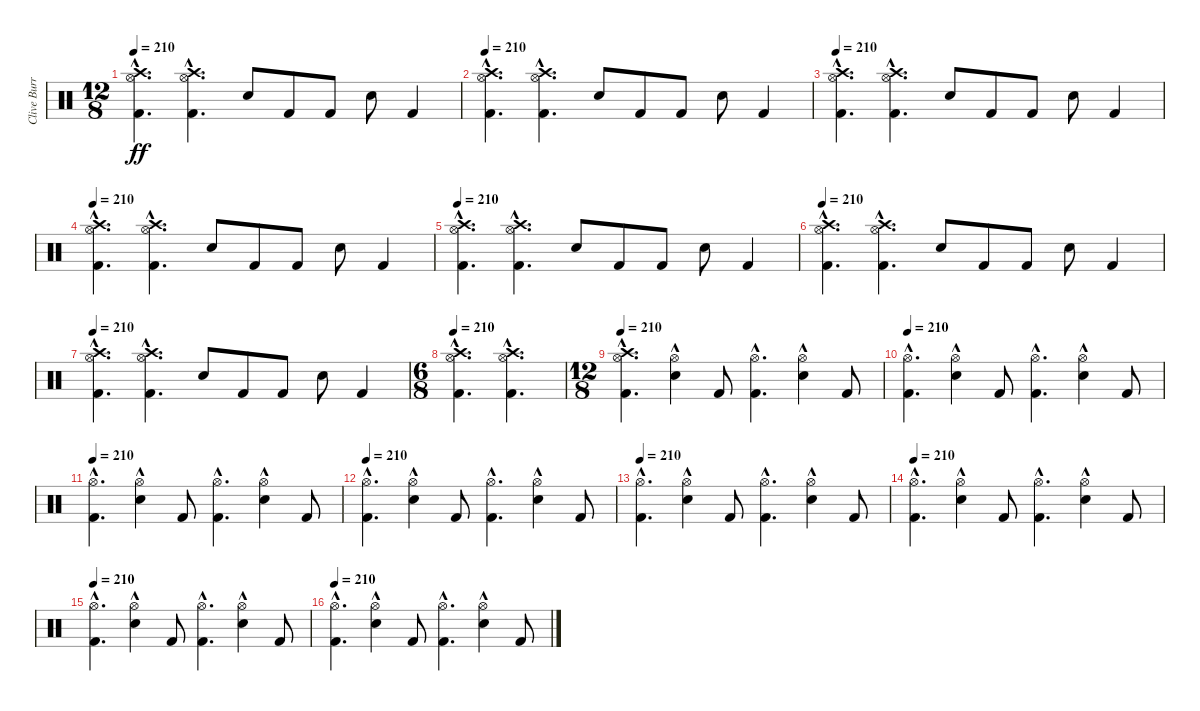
\track ("Clive Burr" "Clive Burr") {instrument percussion}
\staff {score}
\articulation defaults
\ts (12 8)
\tempo 210
\clef neutral
\ks c
("Kick (hit) 2"{hac} "Hi-Hat (open)"{hac} "Crash high (hit)"{hac}).4{d dy ff} ("Kick (hit) 2"{hac} "Hi-Hat (open)"{hac} "Crash high (hit)"{hac}).4{d} "Snare (hit) 2".8 "Kick (hit) 2".8 "Kick (hit) 2".8 "Snare (hit) 2".8 "Kick (hit) 2".4 |
\tempo 210
("Kick (hit) 2"{hac} "Hi-Hat (open)"{hac} "Crash high (hit)"{hac}).4{d} ("Kick (hit) 2"{hac} "Hi-Hat (open)"{hac} "Crash high (hit)"{hac}).4{d} "Snare (hit) 2".8 "Kick (hit) 2".8 "Kick (hit) 2".8 "Snare (hit) 2".8 "Kick (hit) 2".4 |
\tempo 210
("Kick (hit) 2"{hac} "Hi-Hat (open)"{hac} "Crash high (hit)"{hac}).4{d} ("Kick (hit) 2"{hac} "Hi-Hat (open)"{hac} "Crash high (hit)"{hac}).4{d} "Snare (hit) 2".8 "Kick (hit) 2".8 "Kick (hit) 2".8 "Snare (hit) 2".8 "Kick (hit) 2".4 |
\tempo 210
("Kick (hit) 2"{hac} "Hi-Hat (open)"{hac} "Crash high (hit)"{hac}).4{d} ("Kick (hit) 2"{hac} "Hi-Hat (open)"{hac} "Crash high (hit)"{hac}).4{d} "Snare (hit) 2".8 "Kick (hit) 2".8 "Kick (hit) 2".8 "Snare (hit) 2".8 "Kick (hit) 2".4 |
\tempo 210
("Kick (hit) 2"{hac} "Hi-Hat (open)"{hac} "Crash high (hit)"{hac}).4{d} ("Kick (hit) 2"{hac} "Hi-Hat (open)"{hac} "Crash high (hit)"{hac}).4{d} "Snare (hit) 2".8 "Kick (hit) 2".8 "Kick (hit) 2".8 "Snare (hit) 2".8 "Kick (hit) 2".4 |
\tempo 210
("Kick (hit) 2"{hac} "Hi-Hat (open)"{hac} "Crash high (hit)"{hac}).4{d} ("Kick (hit) 2"{hac} "Hi-Hat (open)"{hac} "Crash high (hit)"{hac}).4{d} "Snare (hit) 2".8 "Kick (hit) 2".8 "Kick (hit) 2".8 "Snare (hit) 2".8 "Kick (hit) 2".4 |
\tempo 210
("Kick (hit) 2"{hac} "Hi-Hat (open)"{hac} "Crash high (hit)"{hac}).4{d} ("Kick (hit) 2"{hac} "Hi-Hat (open)"{hac} "Crash high (hit)"{hac}).4{d} "Snare (hit) 2".8 "Kick (hit) 2".8 "Kick (hit) 2".8 "Snare (hit) 2".8 "Kick (hit) 2".4 |
\ts (6 8)
\tempo 210
("Kick (hit) 2"{hac} "Hi-Hat (open)"{hac} "Crash high (hit)"{hac}).4{d} ("Kick (hit) 2"{hac} "Hi-Hat (open)"{hac} "Crash high (hit)"{hac}).4{d} |
\ts (12 8)
\tempo 210
("Kick (hit) 2"{hac} "Hi-Hat (open)"{hac} "Crash high (hit)"{hac}).4{d} ("Snare (hit) 2"{hac} "Hi-Hat (open)").4 "Kick (hit) 2".8 ("Kick (hit) 2"{hac} "Hi-Hat (open)"{hac}).4{d} ("Snare (hit) 2"{hac} "Hi-Hat (open)").4 "Kick (hit) 2".8 |
\tempo 210
("Kick (hit) 2"{hac} "Hi-Hat (open)"{hac}).4{d} ("Snare (hit) 2"{hac} "Hi-Hat (open)").4 "Kick (hit) 2".8 ("Kick (hit) 2"{hac} "Hi-Hat (open)"{hac}).4{d} ("Snare (hit) 2"{hac} "Hi-Hat (open)").4 "Kick (hit) 2".8 |
\tempo 210
("Kick (hit) 2"{hac} "Hi-Hat (open)"{hac}).4{d} ("Snare (hit) 2"{hac} "Hi-Hat (open)").4 "Kick (hit) 2".8 ("Kick (hit) 2"{hac} "Hi-Hat (open)"{hac}).4{d} ("Snare (hit) 2"{hac} "Hi-Hat (open)").4 "Kick (hit) 2".8 |
\tempo 210
("Kick (hit) 2"{hac} "Hi-Hat (open)"{hac}).4{d} ("Snare (hit) 2"{hac} "Hi-Hat (open)").4 "Kick (hit) 2".8 ("Kick (hit) 2"{hac} "Hi-Hat (open)"{hac}).4{d} ("Snare (hit) 2"{hac} "Hi-Hat (open)").4 "Kick (hit) 2".8 |
\tempo 210
("Kick (hit) 2"{hac} "Hi-Hat (open)"{hac}).4{d} ("Snare (hit) 2"{hac} "Hi-Hat (open)").4 "Kick (hit) 2".8 ("Kick (hit) 2"{hac} "Hi-Hat (open)"{hac}).4{d} ("Snare (hit) 2"{hac} "Hi-Hat (open)").4 "Kick (hit) 2".8 |
\tempo 210
("Kick (hit) 2"{hac} "Hi-Hat (open)"{hac}).4{d} ("Snare (hit) 2"{hac} "Hi-Hat (open)").4 "Kick (hit) 2".8 ("Kick (hit) 2"{hac} "Hi-Hat (open)"{hac}).4{d} ("Snare (hit) 2"{hac} "Hi-Hat (open)").4 "Kick (hit) 2".8 |
\tempo 210
("Kick (hit) 2"{hac} "Hi-Hat (open)"{hac}).4{d} ("Snare (hit) 2"{hac} "Hi-Hat (open)").4 "Kick (hit) 2".8 ("Kick (hit) 2"{hac} "Hi-Hat (open)"{hac}).4{d} ("Snare (hit) 2"{hac} "Hi-Hat (open)").4 "Kick (hit) 2".8 |
\tempo 210
("Kick (hit) 2"{hac} "Hi-Hat (open)"{hac}).4{d} ("Snare (hit) 2"{hac} "Hi-Hat (open)").4 "Kick (hit) 2".8 ("Kick (hit) 2"{hac} "Hi-Hat (open)"{hac}).4{d} ("Snare (hit) 2"{hac} "Hi-Hat (open)").4 "Kick (hit) 2".8
